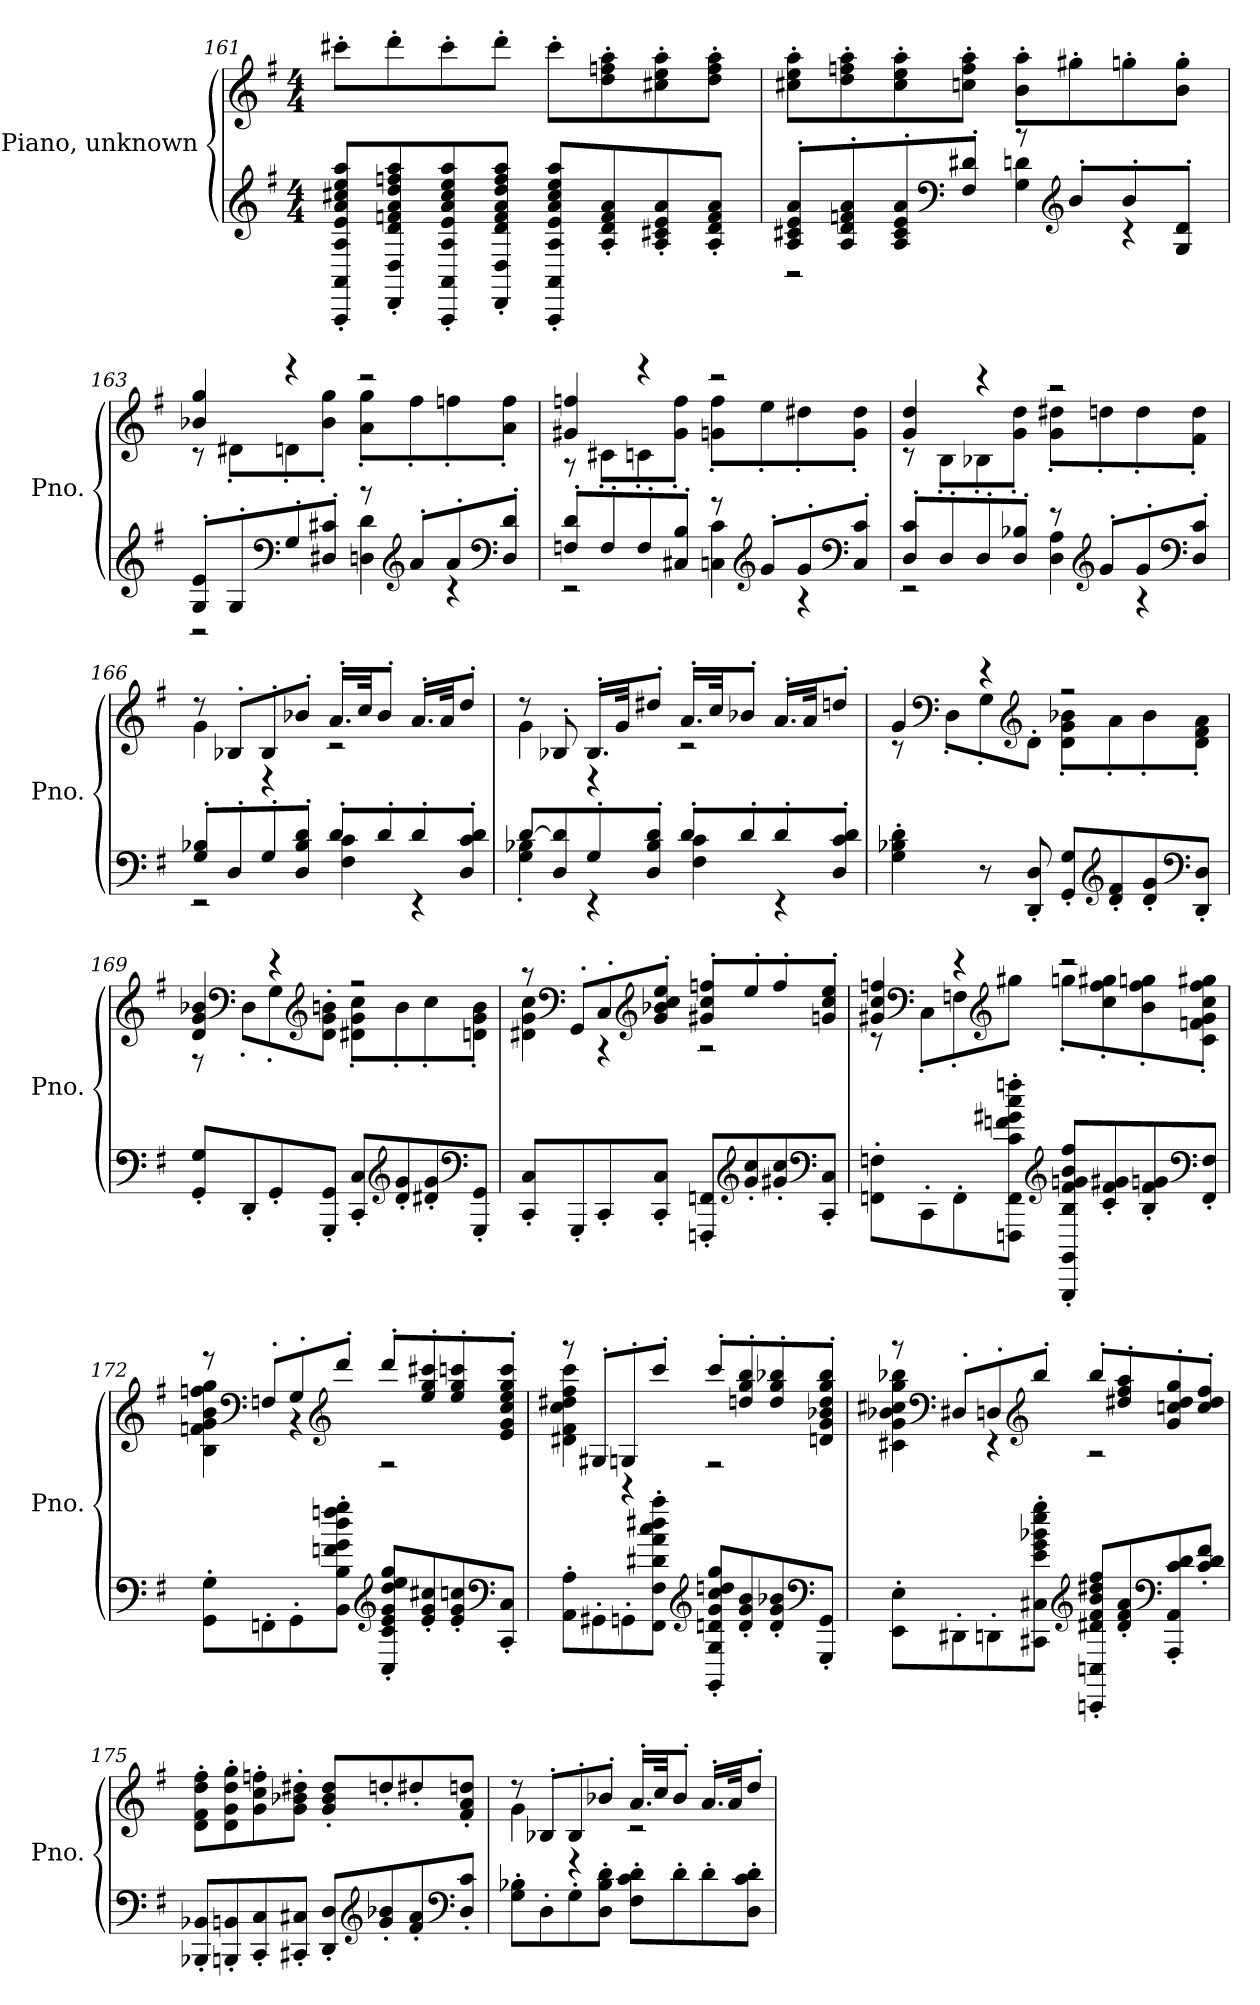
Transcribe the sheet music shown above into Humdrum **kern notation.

**kern	**kern
*part1	*part1
*staff2	*staff1
*I"Piano, unknown	*
*I'Pno.	*
*clefG2	*clefG2
*k[f#]	*k[f#]
*M4/4	*M4/4
=161	=161
8AAA/' 8AA/' 8A/' 8e/' 8a/' 8cc#X/' 8ee/' 8aa/'L	8ccc#X'\L
8DD/' 8D/' 8d/' 8fn/' 8a/' 8dd/' 8ffn/' 8aa/'	8ddd'\
8AAA/' 8AA/' 8A/' 8e/' 8a/' 8cc#/' 8ee/' 8aa/'	8ccc#'\
8DD/' 8D/' 8d/' 8f/' 8a/' 8dd/' 8ff/' 8aa/'J	8ddd'\J
8AAA/' 8AA/' 8A/' 8e/' 8a/' 8cc#/' 8ee/' 8aa/'L	8ccc#'\L
8A/' 8d/' 8f/' 8a/'	8dd\' 8ffn\' 8aa\'
8A/' 8c#X/' 8e/' 8a/'	8cc#X\' 8ee\' 8aa\'
8A/' 8d/' 8f/' 8a/'J	8dd\' 8ff\' 8aa\'J
!!LO:PB:g=z
=162	=162
*^	*
8A/' 8c#X/' 8e/' 8a/'L	2r	8cc#X\' 8ee\' 8aa\'L
8A/' 8d/' 8fn/' 8a/'	.	8dd\' 8ffn\' 8aa\'
8A/' 8c#/' 8e/' 8a/'	.	8cc#\' 8ee\' 8aa\'
*clefF4	*	*
8F#/' 8d#X/'J	.	8ccn\' 8ff\' 8aa\'J
8r	4G\ 4dn\	8b\' 8aa\'L
*clefG2	*	*
8b'/L	.	8gg#X'\
8b'/	4r	8ggn'\
8G/' 8d/'J	.	8b\' 8gg\'J
=163	=163	=163
*	*	*^
8G/' 8e/'L	2r	4b-X/ 4gg/	8r
8G'/	.	.	8d#X'\L
*clefF4	*	*	*
8G'/	.	4r	8dn'\
8D#X/' 8c#X/'J	.	.	8b-\' 8gg\'J
8r	4Dn\ 4d\	2r	8a\' 8gg\'L
*clefG2	*	*	*
8a'/L	.	.	8ff#'\
8a'/	4r	.	8ffn'\
*clefF4	*	*	*
8D/' 8d/'J	.	.	8a\' 8ff\'J
!!LO:LB:g=z	!!
=164	=164	=164	=164
8Fn/' 8d/'L	2r	4g#X/ 4ffn/	8r
8F'/	.	.	8c#X'\L
8F'/	.	4r	8cn'\
8C#X/' 8B/'J	.	.	8g#\' 8ff\'J
8r	4Cn\ 4c\	2r	8gn\' 8ff\'L
*clefG2	*	*	*
8g'/L	.	.	8ee'\
8g'/	4r	.	8dd#X'\
*clefF4	*	*	*
8C/' 8c/'J	.	.	8g\' 8dd#\'J
=165	=165	=165	=165
8D/' 8c/'L	2r	4g/ 4dd/	8r
8D'/	.	.	8B'\L
8D'/	.	4r	8B-X'\
8D/' 8B-X/'J	.	.	8g\' 8dd\'J
8r	4D\ 4A\	2r	8g\' 8dd#X\'L
*clefG2	*	*	*
8g'/L	.	.	8ddn'\
8g'/	4r	.	8dd'\
*clefF4	*	*	*
8D/' 8c/'J	.	.	8f#\' 8dd\'J
!!LO:LB:g=z	!!
=166	=166	=166	=166
8G/' 8B-X/'L	2r	8r	4g\
8D'/	.	8B-X'/L	.
8G'/	.	8B-'/	4r
8D/' 8B-/' 8d/'J	.	8b-X'/J	.
8d'/L	4F#\ 4c\	16.a'/LL	2r
.	.	32cc/JK	.
8d'/	.	8b-'/J	.
8d'/	4r	16.a'/LL	.
.	.	32a/JK	.
8D/' 8c/' 8d/'J	.	8dd'/J	.
=167	=167	=167	=167
[8d/L	4G\' 4B-X\'	8r	4g\
8D/ 8d/]	.	8B-X'/	.
8G'/	4r	16.B-'/LL	4r
.	.	32g/JK	.
8D/' 8B-/' 8d/'J	.	8dd#X'/J	.
8d'/L	4F#\ 4c\	16.a'/LL	2r
.	.	32cc/JK	.
8d'/	.	8b-X'/J	.
8d'/	4r	16.a'/LL	.
.	.	32a/JK	.
8D/' 8c/' 8d/'J	.	8ddn'/J	.
*v	*v	*	*
!!LO:LB:g=z	!!
=168	=168	=168
4G\' 4B-X\' 4d\'	4g/	8r
*	*clefF4	*
.	.	8D'\L
8r	4r	8G'\
*	*clefG2	*
8DD/' 8D/'	.	8d'\J
8GG/' 8G/'L	2r	8d\' 8g\' 8b-X\'L
*clefG2	*	*
8d/' 8f#/'	.	8a'\
8d/' 8g/'	.	8b-'\
*clefF4	*	*
8DD/' 8D/'J	.	8d\' 8f#\' 8a\'J
=169	=169	=169
8GG/' 8G/'L	4d/ 4g/ 4b-X/	8r
*	*clefF4	*
8DD'/	.	8D'\L
8GG'/	4r	8G'\
*	*clefG2	*
8GGG/' 8GG/'J	.	8d\' 8g\' 8bn\'J
8CC/' 8C/'L	2r	8d#X\' 8g\' 8cc\'L
*clefG2	*	*
8d/' 8g/'	.	8b'\
8d#X/' 8g/'	.	8cc'\
*clefF4	*	*
8GGG/' 8GG/'J	.	8dn\' 8g\' 8b\'J
!!LO:LB:g=z	!!
=170	=170	=170
8CC/' 8C/'L	8r	4d#X\ 4g\ 4cc\
*	*clefF4	*
8GGG'/	8GG'/L	.
8CC'/	8C'/	4r
*	*clefG2	*
8CC/' 8C/'J	8g/' 8b-X/' 8cc/' 8ee/'J	.
8FFFn/' 8FFn/'L	8g#X/' 8cc/' 8ffn/'L	2r
*clefG2	*	*
8g/' 8cc/'	8ee'/	.
8g#X/' 8cc/'	8ff'/	.
*clefF4	*	*
8CC/' 8C/'J	8gn/' 8cc/' 8ee/'J	.
=171	=171	=171
8FFn\' 8Fn\'L	4g#X/ 4cc/ 4ffn/	8r
*	*clefF4	*
8CC'\	.	8C'\L
8FF'\	4r	8Fn'\
*	*clefG2	*
8FFFn\' 8FF\' 8c\' 8fn\' 8g#X\' 8cc\' 8ffn\'J	.	8gg#X\J
*clefG2	*	*
8GGG/' 8GG/' 8B/' 8f/' 8gn/' 8b/' 8ff/'L	2r	8ggn'\L
8c/' 8f/' 8g#X/'	.	8cc\' 8ff\' 8gg#X\'
8B/' 8f/' 8gn/'	.	8b\' 8ff\' 8ggn\'
*clefF4	*	*
8FF/' 8F/'J	.	8c\' 8fn\' 8g#\' 8cc\' 8ff\' 8gg#X\'J
!!LO:LB:g=z	!!
=172	=172	=172
8GG\' 8G\'L	8r	4B\ 4fn\ 4g\ 4b\ 4ffn\ 4gg\
*	*clefF4	*
8FFn'\	8Fn'/L	.
8GG'\	8G'/	4r
*	*clefG2	*
8BB\' 8B\' 8fn\' 8g\' 8dd\' 8ffn\' 8gg\'J	8ddd'/J	.
*clefG2	*	*
8C/' 8c/' 8e/' 8g/' 8dd/' 8ee/' 8gg/'L	8ddd'/L	2r
8e/' 8g/' 8cc#X/'	8ee/' 8gg/' 8ccc#X/'	.
8e/' 8g/' 8ccn/'	8ee/' 8gg/' 8cccn/'	.
*clefF4	*	*
8CC/' 8C/'J	8e/' 8g/' 8cc/' 8ee/' 8gg/' 8ccc/'J	.
=173	=173	=173
8AA\' 8A\'L	8r	4d#X\ 4f#\ 4cc\ 4dd#X\ 4ff#\ 4ccc\
8GG#X'\	8G#X'/L	.
8GGn'\	8Gn'/	4r
8FF#\' 8F#\' 8d#X\' 8a\' 8cc\' 8dd#X\' 8aa\'J	8ccc'/J	.
*clefG2	*	*
8GG/' 8G/' 8dn/' 8g/' 8cc/' 8ddn/' 8gg/'L	8ccc'/L	2r
8d/' 8g/' 8b/'	8ddn/' 8gg/' 8bb/'	.
8d/' 8g/' 8b-X/'	8dd/' 8gg/' 8bb-X/'	.
*clefF4	*	*
8GGG/' 8GG/'J	8dn/' 8g/' 8b-X/' 8dd/' 8gg/' 8bb-/'J	.
!!LO:PB:g=z	!!
=174	=174	=174
8EE\' 8E\'L	8r	4c#X\ 4g\ 4b-X\ 4cc#X\ 4gg\ 4bb-X\
*	*clefF4	*
8DD#X'\	8D#X'/L	.
8DDn'\	8Dn'/	4r
*	*clefG2	*
8CC#X\' 8C#X\' 8e\' 8g\' 8b-X\' 8ee\' 8gg\'J	8bb-'/J	.
*clefG2	*	*
8CCn/' 8Cn/' 8d#X/' 8f#/' 8b-/' 8dd#X/' 8ff#/'L	8bb-'/L	2r
8d#/' 8f#/' 8a/'	8dd#X/' 8ff#/' 8aa/'	.
*clefF4	*	*
8AAA/' 8AA/' 8c/' 8d#/'	8g/' 8ccn/' 8dd#/' 8gg/'	.
8c/' 8d#/' 8f#/'J	8cc/' 8dd#/' 8ff#/'J	.
*	*v	*v
=175	=175
8BBB-X/' 8BB-X/'L	8d\' 8f#\' 8dd\' 8ff#\'L
8BBBn/' 8BBn/'	8d\' 8g\' 8dd\' 8gg\'
8CC/' 8C/'	8g\' 8cc\' 8ffn\'
8CC#X/' 8C#X/'J	8g\' 8b-X\' 8dd#X\'J
8DD/' 8D/'L	8g/' 8b-/' 8dd#/'L
*clefG2	*
8g/' 8b-X/'	8ddn'/
8f#/' 8a/'	8dd#X'/
*clefF4	*
8D/' 8c/'J	8f#/' 8a/' 8ddn/'J
!!LO:LB:g=z
=176	=176
*	*^
8G\' 8B-X\'L	8r	4g\
8D'\	8B-X'/L	.
8G'\	8B-'/	4r
8D\' 8B-\' 8d\'J	8b-X'/J	.
8F#\' 8c\' 8d\'L	16.a'/LL	2r
.	32cc/JK	.
8d'\	8b-'/J	.
8d'\	16.a'/LL	.
.	32a/JK	.
8D\' 8c\' 8d\'J	8dd'/J	.
*	*v	*v
=	=
*-	*-
